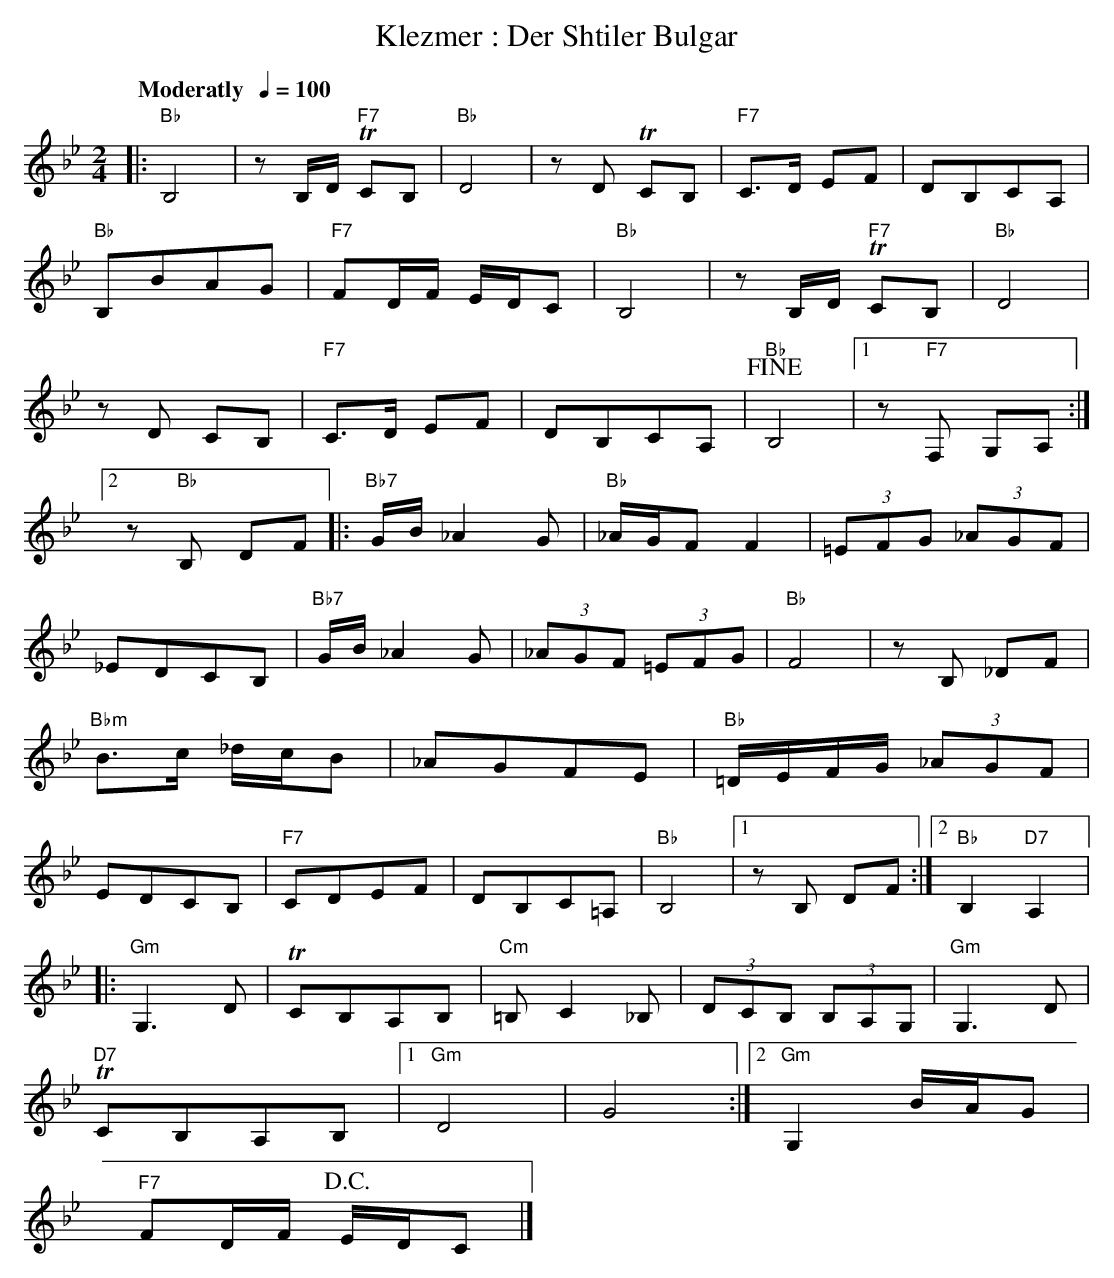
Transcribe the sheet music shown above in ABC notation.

X:1
T:Klezmer : Der Shtiler Bulgar
M:2/4
L:1/8
Q:"Moderatly  " 1/4=100
K:Bbmaj treble
|: "Bb"B,4 | zB,/2D/2 "F7"TCB, | "Bb"D4 | zD TCB, | "F7"C>D EF | DB,CA, |
"Bb"B,BAG | "F7"FD/2F/2 E/2D/2C | "Bb"B,4 | zB,/2D/2 "F7"TCB, | "Bb"D4 |
zD CB, | "F7"C>D EF | DB,CA, | !fine! "Bb"B,4 |1 z"F7"F, G,A, :|2
z"Bb"B, DF |: "Bb7"G/2B/2 _A2 G | "Bb"_A/2G/2F F2 | (3=EFG (3_AGF |
_EDCB, | "Bb7"G/2B/2 _A2 G | (3_AGF (3=EFG | "Bb"F4 | zB, _DF |
"Bbm"B>c _d/2c/2B | _AGFE | "Bb"=D/2E/2F/2G/2 (3_AGF |
EDCB, | "F7"CDEF | DB,C=A, | "Bb"B,4 |1 zB, DF :|2 "Bb"B,2 "D7"A,2 |:
"Gm"G,3 D | TCB,A,B, | "Cm"=B, C2 _B, | (3DCB, (3B,A,G, | "Gm"G,3 D |
"D7"TCB,A,B, |1 "Gm"D4 | G4 :|2 "Gm"G,2 B/2A/2G |
"F7"FD/2F/2 !D.C.! E/2D/2C |]
